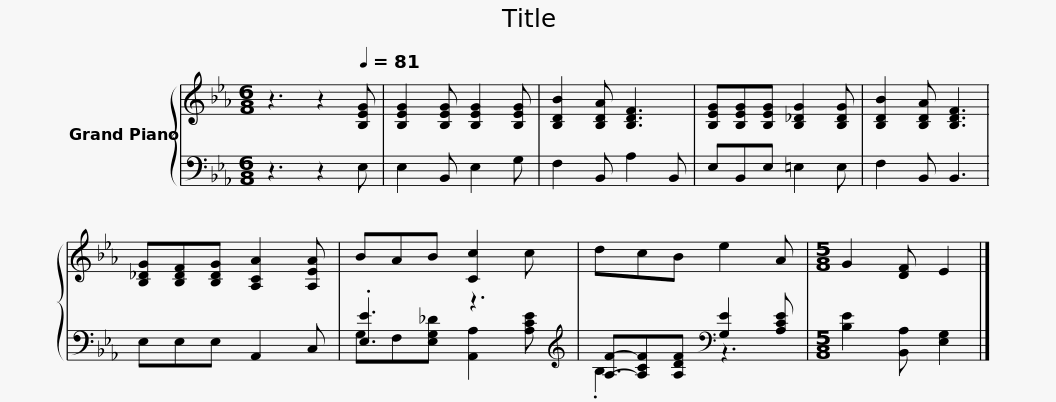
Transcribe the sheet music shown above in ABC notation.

X:1
%%score { 1 | ( 2 3 ) }
L:1/8
M:6/8
I:linebreak $
K:Eb
V:1 treble
V:2 bass
V:3 bass
V:1
 z3 z2[Q:1/4=81] [B,EG] | [B,EG]2 [B,EG] [B,EG]2 [B,EG] | [B,DB]2 [B,DA] [B,DF]3 | [B,EG][B,EG][B,EG] [B,_DG]2 [B,DG] | [B,DB]2 [B,DA] [B,DF]3 | %5
 [B,_DG][B,DF][B,DG] [A,CA]2 [A,EA] |$ BAB [Cc]2 c | dcB e2 A |[M:5/8] G2 [DF] E2 |] %9
V:2
 z3 z2 E, | E,2 B,, E,2 G, | F,2 B,, A,2 B,, | E,B,,E, =E,2 E, | F,2 B,, B,,3 | %5
 E,E,E, A,,2 C, |$ .[E,E]3 z3[K:treble] | [A,F]-[A,CF][A,DF][K:bass] [G,E]2 [A,CE] |[M:5/8] [B,E]2 [B,,A,] [E,G,]2 |] %9
V:3
 x6 | x6 | x6 | x6 | x6 | %5
 x6 |$ G,F,[E,G,_D] [A,,A,]2[K:treble] [A,CE] | .B,3[K:bass] z3 |[M:5/8] x5 |] %9
